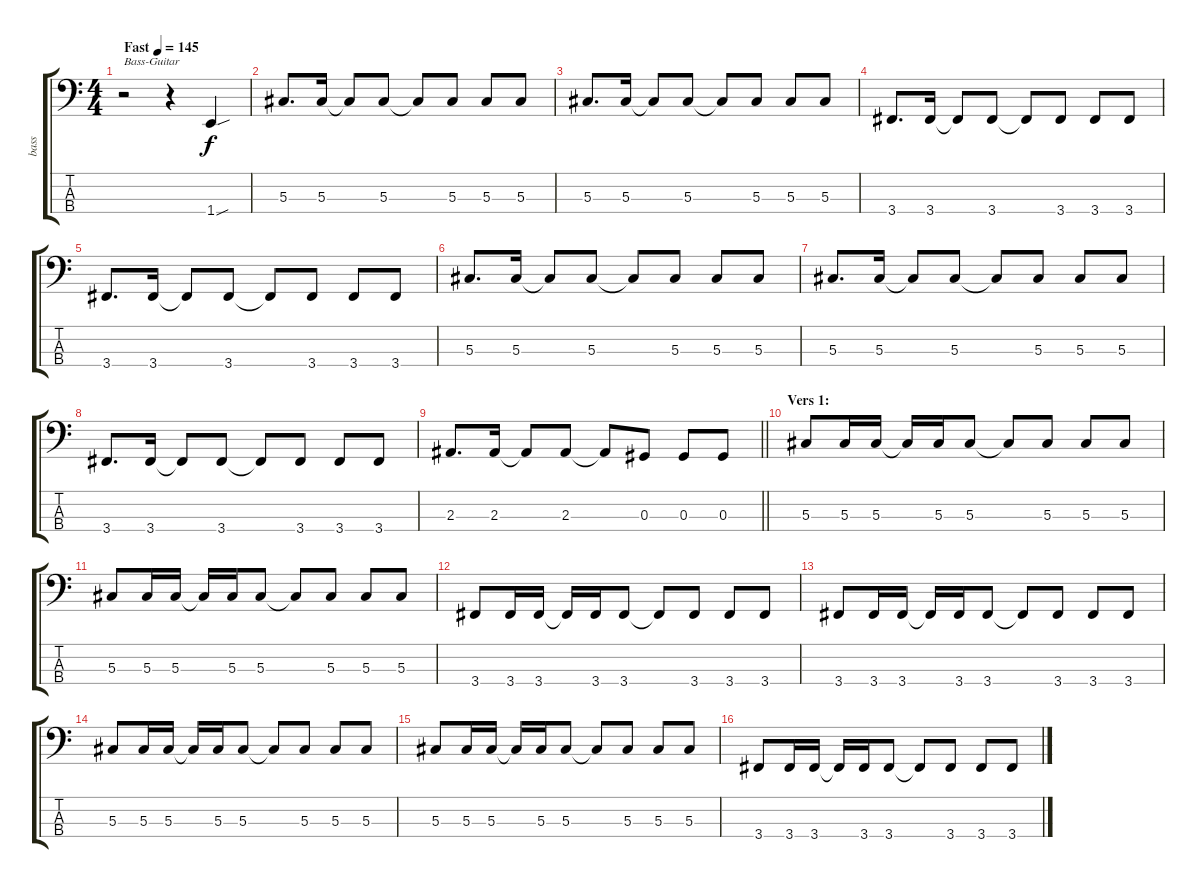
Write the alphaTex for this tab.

\track ("bass" "bass") {instrument electricbasspick}
\staff {score tabs}
\tuning (Gb2 Db2 Ab1 Eb1) {hide}
\ts (4 4)
\tempo (145 "Fast")
\clef f4
\ks c
r.2{txt "Bass-Guitar" dy f instrument electricbasspick} r.4 1.4{sou}.4 |
5.3.8{d} 5.3.16 5.3{t}.8 5.3.8 5.3{t}.8 5.3.8 5.3.8 5.3.8 |
5.3.8{d} 5.3.16 5.3{t}.8 5.3.8 5.3{t}.8 5.3.8 5.3.8 5.3.8 |
3.4.8{d} 3.4.16 3.4{t}.8 3.4.8 3.4{t}.8 3.4.8 3.4.8 3.4.8 |
3.4.8{d} 3.4.16 3.4{t}.8 3.4.8 3.4{t}.8 3.4.8 3.4.8 3.4.8 |
5.3.8{d} 5.3.16 5.3{t}.8 5.3.8 5.3{t}.8 5.3.8 5.3.8 5.3.8 |
5.3.8{d} 5.3.16 5.3{t}.8 5.3.8 5.3{t}.8 5.3.8 5.3.8 5.3.8 |
3.4.8{d} 3.4.16 3.4{t}.8 3.4.8 3.4{t}.8 3.4.8 3.4.8 3.4.8 |
\barLineRight lightlight
2.3.8{d} 2.3.16 2.3{t}.8 2.3.8 2.3{t}.8 0.3.8 0.3.8 0.3.8 |
\section ("" "Vers 1:")
5.3.8 5.3.16 5.3.16 5.3{t}.16 5.3.16 5.3.8 5.3{t}.8 5.3.8 5.3.8 5.3.8 |
5.3.8 5.3.16 5.3.16 5.3{t}.16 5.3.16 5.3.8 5.3{t}.8 5.3.8 5.3.8 5.3.8 |
3.4.8 3.4.16 3.4.16 3.4{t}.16 3.4.16 3.4.8 3.4{t}.8 3.4.8 3.4.8 3.4.8 |
3.4.8 3.4.16 3.4.16 3.4{t}.16 3.4.16 3.4.8 3.4{t}.8 3.4.8 3.4.8 3.4.8 |
5.3.8 5.3.16 5.3.16 5.3{t}.16 5.3.16 5.3.8 5.3{t}.8 5.3.8 5.3.8 5.3.8 |
5.3.8 5.3.16 5.3.16 5.3{t}.16 5.3.16 5.3.8 5.3{t}.8 5.3.8 5.3.8 5.3.8 |
3.4.8 3.4.16 3.4.16 3.4{t}.16 3.4.16 3.4.8 3.4{t}.8 3.4.8 3.4.8 3.4.8
